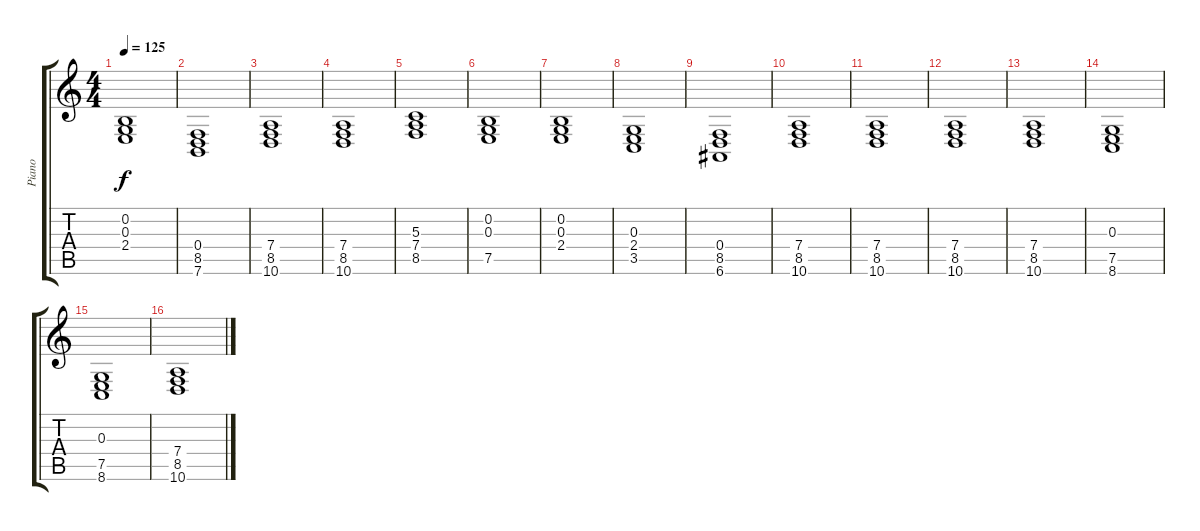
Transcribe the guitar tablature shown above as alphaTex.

\track ("Piano" "Piano") {instrument acousticgrandpiano}
\staff {score tabs}
\tuning (E4 B3 G3 D3 A2 E2) {hide}
\ts (4 4)
\tempo 125
\clef g2
\ks c
(0.2 0.3 2.4).1{dy f} |
(0.4 8.5 7.6).1 |
(7.4 8.5 10.6).1 |
(7.4 8.5 10.6).1 |
(5.3 7.4 8.5).1 |
(0.2 0.3 7.5).1 |
(0.2 0.3 2.4).1 |
(0.3 2.4 3.5).1 |
(0.4 8.5 6.6).1 |
(7.4 8.5 10.6).1 |
(7.4 8.5 10.6).1 |
(7.4 8.5 10.6).1 |
(7.4 8.5 10.6).1 |
(0.3 7.5 8.6).1 |
(0.3 7.5 8.6).1 |
(7.4 8.5 10.6).1
